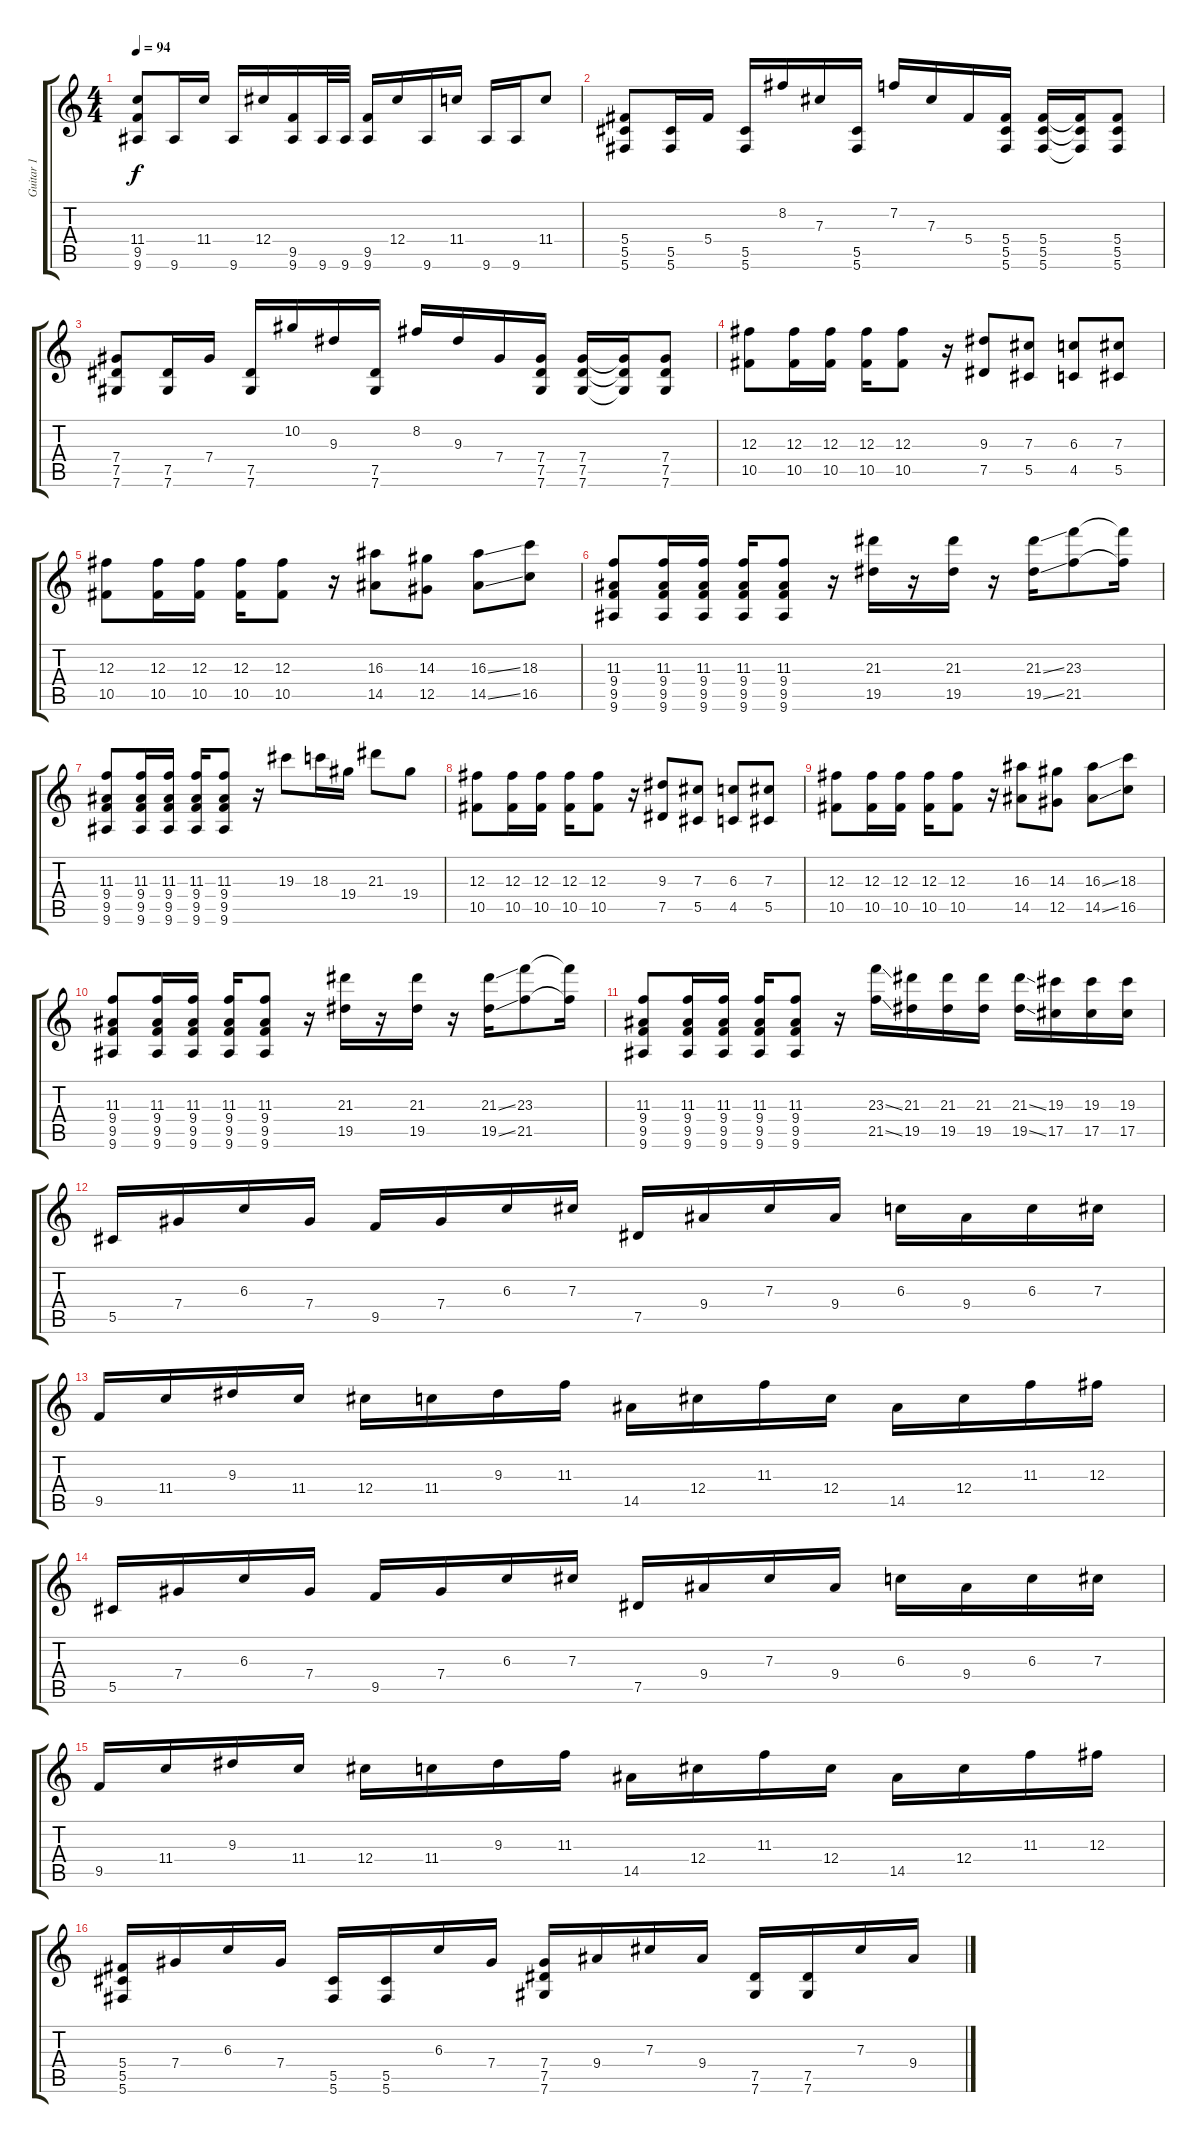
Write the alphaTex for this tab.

\track ("Guitar 1" "Guitar 1") {instrument distortionguitar}
\staff {score tabs}
\tuning (Eb4 Bb3 Gb3 Db3 Ab2 Db2) {hide}
\ts (4 4)
\tempo 94
\clef g2
\ks c
(11.4 9.5 9.6).8{dy f} 9.6.16 11.4.16 9.6.16 12.4.16 (9.5 9.6).16 9.6.32 9.6.32 (9.5 9.6).16 12.4.16 9.6.16 11.4.16 9.6.16 9.6.16 11.4.8 |
(5.4 5.5 5.6).8 (5.5 5.6).16 5.4.16 (5.5 5.6).16 8.2.16 7.3.16 (5.5 5.6).16 7.2.16 7.3.16 5.4.16 (5.4 5.5 5.6).16 (5.4 5.5 5.6).16 (5.4{t} 5.5{t} 5.6{t}).16 (5.4 5.5 5.6).8 |
(7.4 7.5 7.6).8 (7.5 7.6).16 7.4.16 (7.5 7.6).16 10.2.16 9.3.16 (7.5 7.6).16 8.2.16 9.3.16 7.4.16 (7.4 7.5 7.6).16 (7.4 7.5 7.6).16 (7.4{t} 7.5{t} 7.6{t}).16 (7.4 7.5 7.6).8 |
(12.3 10.5).8 (12.3 10.5).16 (12.3 10.5).16 (12.3 10.5).16 (12.3 10.5).8 r.16 (9.3 7.5).8 (7.3 5.5).8 (6.3 4.5).8 (7.3 5.5).8 |
(12.3 10.5).8 (12.3 10.5).16 (12.3 10.5).16 (12.3 10.5).16 (12.3 10.5).8 r.16 (16.3 14.5).8 (14.3 12.5).8 (16.3{ss} 14.5{ss}).8 (18.3 16.5).8 |
(11.3 9.4 9.5 9.6).8 (11.3 9.4 9.5 9.6).16 (11.3 9.4 9.5 9.6).16 (11.3 9.4 9.5 9.6).16 (11.3 9.4 9.5 9.6).8 r.16 (21.3 19.5).16 r.16 (21.3 19.5).16 r.16 (21.3{ss} 19.5{ss}).16 (23.3 21.5).8 (23.3{t} 21.5{t}).16 |
(11.3 9.4 9.5 9.6).8 (11.3 9.4 9.5 9.6).16 (11.3 9.4 9.5 9.6).16 (11.3 9.4 9.5 9.6).16 (11.3 9.4 9.5 9.6).8 r.16 19.3.8 18.3.16 19.4.16 21.3.8 19.4.8 |
(12.3 10.5).8 (12.3 10.5).16 (12.3 10.5).16 (12.3 10.5).16 (12.3 10.5).8 r.16 (9.3 7.5).8 (7.3 5.5).8 (6.3 4.5).8 (7.3 5.5).8 |
(12.3 10.5).8 (12.3 10.5).16 (12.3 10.5).16 (12.3 10.5).16 (12.3 10.5).8 r.16 (16.3 14.5).8 (14.3 12.5).8 (16.3{ss} 14.5{ss}).8 (18.3 16.5).8 |
(11.3 9.4 9.5 9.6).8 (11.3 9.4 9.5 9.6).16 (11.3 9.4 9.5 9.6).16 (11.3 9.4 9.5 9.6).16 (11.3 9.4 9.5 9.6).8 r.16 (21.3 19.5).16 r.16 (21.3 19.5).16 r.16 (21.3{ss} 19.5{ss}).16 (23.3 21.5).8 (23.3{t} 21.5{t}).16 |
(11.3 9.4 9.5 9.6).8 (11.3 9.4 9.5 9.6).16 (11.3 9.4 9.5 9.6).16 (11.3 9.4 9.5 9.6).16 (11.3 9.4 9.5 9.6).8 r.16 (23.3{ss} 21.5{ss}).16 (21.3 19.5).16 (21.3 19.5).16 (21.3 19.5).16 (21.3{ss} 19.5{ss}).16 (19.3 17.5).16 (19.3 17.5).16 (19.3 17.5).16 |
5.5.16 7.4.16 6.3.16 7.4.16 9.5.16 7.4.16 6.3.16 7.3.16 7.5.16 9.4.16 7.3.16 9.4.16 6.3.16 9.4.16 6.3.16 7.3.16 |
9.5.16 11.4.16 9.3.16 11.4.16 12.4.16 11.4.16 9.3.16 11.3.16 14.5.16 12.4.16 11.3.16 12.4.16 14.5.16 12.4.16 11.3.16 12.3.16 |
5.5.16 7.4.16 6.3.16 7.4.16 9.5.16 7.4.16 6.3.16 7.3.16 7.5.16 9.4.16 7.3.16 9.4.16 6.3.16 9.4.16 6.3.16 7.3.16 |
9.5.16 11.4.16 9.3.16 11.4.16 12.4.16 11.4.16 9.3.16 11.3.16 14.5.16 12.4.16 11.3.16 12.4.16 14.5.16 12.4.16 11.3.16 12.3.16 |
(5.4 5.5 5.6).16 7.4.16 6.3.16 7.4.16 (5.5 5.6).16 (5.5 5.6).16 6.3.16 7.4.16 (7.4 7.5 7.6).16 9.4.16 7.3.16 9.4.16 (7.5 7.6).16 (7.5 7.6).16 7.3.16 9.4.16
